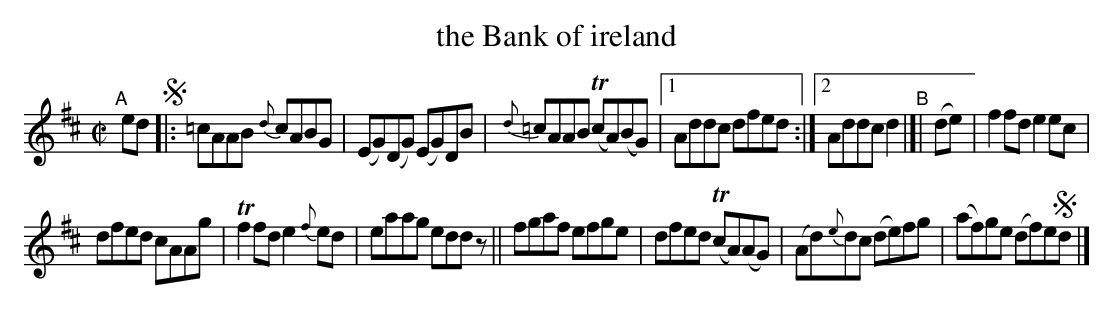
X:1
T: the Bank of ireland
M: C|
L: 1/8
K: D
"^A"[|]\
ed !segno!|: =cAAB {d}cABG | (EG)(DG) (EG)DB | {d}=cAAB (TcA)(BG) |[1 Addc dfed :|[2 Addc d2 "^B"|[| (de) | f2fd e2ec |
dfed cAAg | Tf2fd e2{f}ed | eaag edd z || fgaf efge | dfed (TcA)(AG) | (Ad){e}dc (de)fg | (af)ge (df)e!segno!d |]
